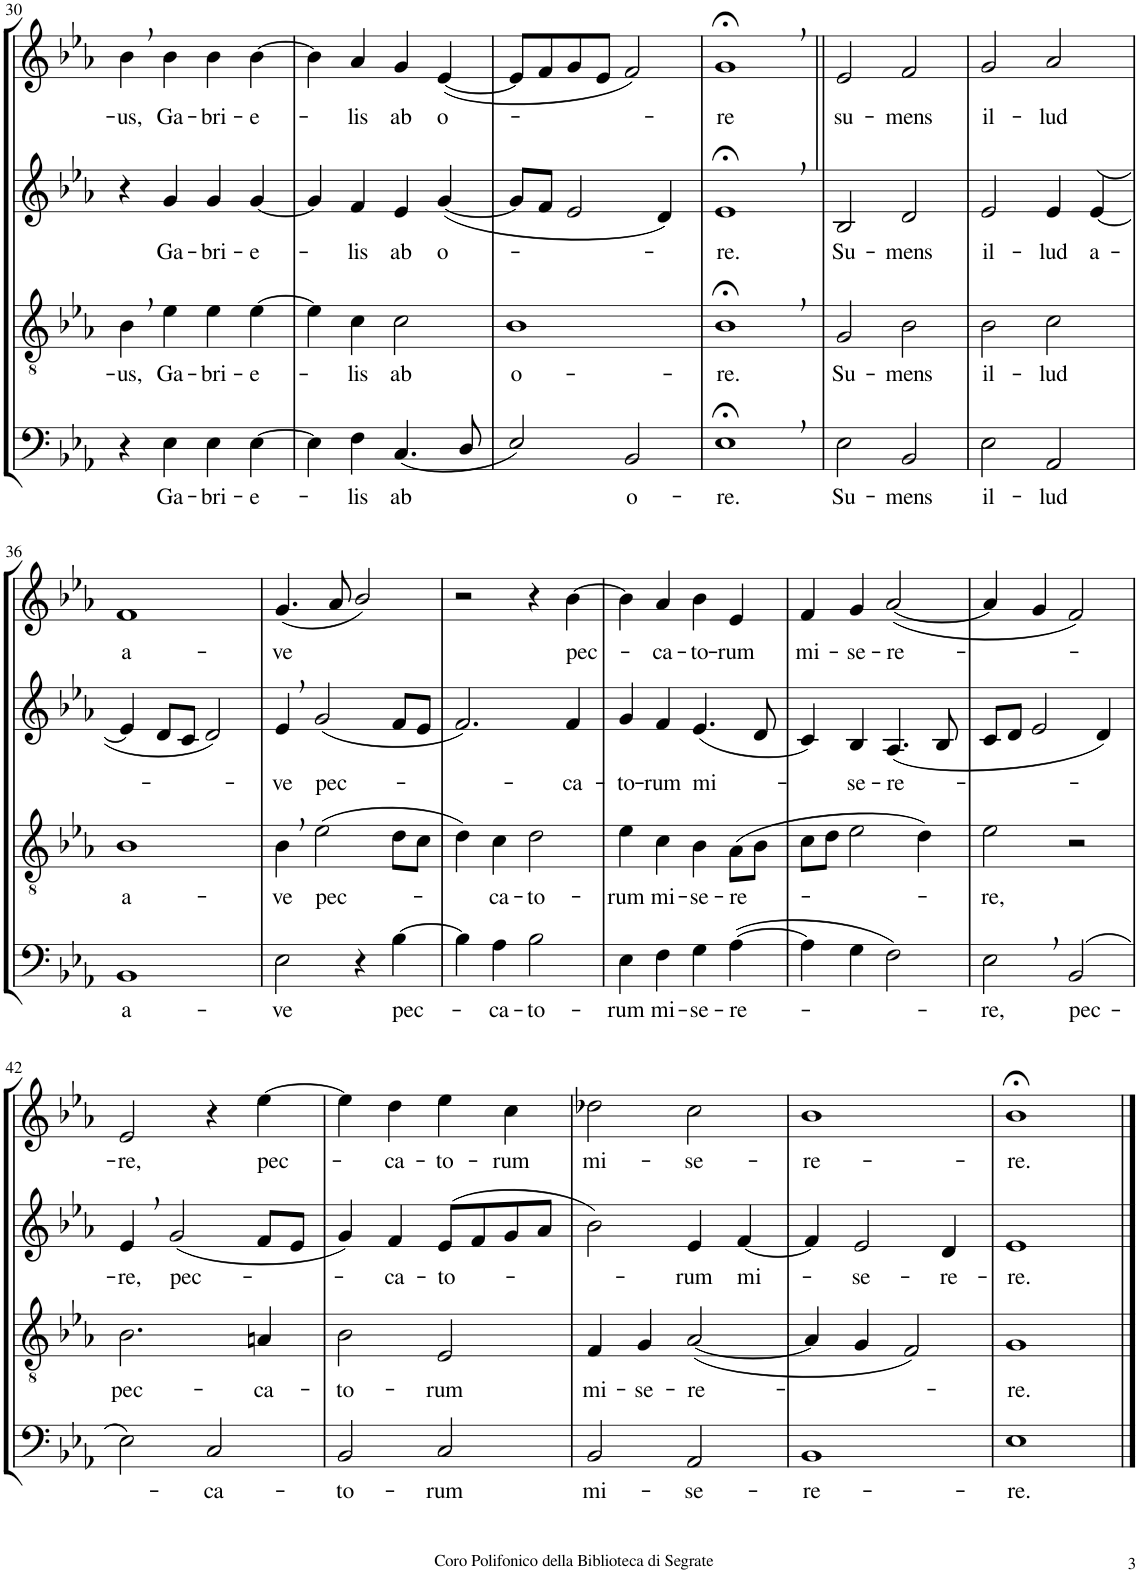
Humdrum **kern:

**kern	**text	**kern	**text	**kern	**text	**kern	**text
*part4	*part4	*part3	*part3	*part2	*part2	*part1	*part1
*staff4	*staff4	*staff3	*staff3	*staff2	*staff2	*staff1	*staff1
*I"Bassi	*	*I"Tenori	*	*I"Contralti	*	*I"Soprani	*
!!LO:PB:g=z
*clefF4	*	*clefGv2	*	*clefG2	*	*clefG2	*
*	*	*	*	*	*	*Trd1c2	*
*k[b-e-a-]	*	*k[b-e-a-]	*	*k[b-e-a-]	*	*k[b-e-a-]	*
*E-:	*	*E-:	*	*E-:	*	*E-:	*
*M4/4	*	*M4/4	*	*M4/4	*	*M4/4	*
*met(c)	*	*met(c)	*	*met(c)	*	*met(c)	*
=30	=30	=30	=30	=30	=30	=30	=30
!	!	!	!LO:LY:b	!	!	!	!LO:LY:b
4r	.	4B-,\	-us,	4r	.	4b-,\	-us,
!	!LO:LY:b	!	!LO:LY:b	!	!LO:LY:b	!	!LO:LY:b
4E-\	Ga-	4e-\	Ga-	4g/	Ga-	4b-\	Ga-
!	!LO:LY:b	!	!LO:LY:b	!	!LO:LY:b	!	!LO:LY:b
4E-\	-bri-	4e-\	-bri-	4g/	-bri-	4b-\	-bri-
!	!LO:LY:b	!	!LO:LY:b	!	!LO:LY:b	!	!LO:LY:b
[4E-\	-e-	[4e-\	-e-	[4g/	-e-	[4b-\	-e-
=31	=31	=31	=31	=31	=31	=31	=31
4E-\]	.	4e-\]	.	4g/]	.	4b-\]	.
!	!LO:LY:b	!	!LO:LY:b	!	!LO:LY:b	!	!LO:LY:b
4F\	-lis	4c\	-lis	4f/	-lis	4a-/	-lis
!	!LO:LY:b	!	!LO:LY:b	!	!LO:LY:b	!	!LO:LY:b
(4.C/	ab	2c\	ab	4e-/	ab	4g/	ab
!	!	!	!	!	!LO:LY:b	!	!LO:LY:b
.	.	.	.	([4g/	o-	([4e-/	o-
8D/	.	.	.	.	.	.	.
=32	=32	=32	=32	=32	=32	=32	=32
!	!	!	!LO:LY:b	!	!	!	!
2E-/)	.	1B-	o-	8g/L]	.	8e-/L]	.
.	.	.	.	8f/J	.	8f/	.
.	.	.	.	2e-/	.	8g/	.
.	.	.	.	.	.	8e-/J	.
!	!LO:LY:b	!	!	!	!	!	!
2BB-/	o-	.	.	.	.	2f/)	.
.	.	.	.	4d/)	.	.	.
=33	=33	=33	=33	=33	=33	=33	=33
!	!LO:LY:b	!	!LO:LY:b	!	!LO:LY:b	!	!LO:LY:b
1E-;<,	-re.	1B-;<,	-re.	1e-;<,	-re.	1g;<,	-re
=34||	=34||	=34||	=34||	=34||	=34||	=34||	=34||
!	!LO:LY:b	!	!LO:LY:b	!	!LO:LY:b	!	!LO:LY:b
2E-\	Su-	2G/	Su-	2B-/	Su-	2e-/	su-
!	!LO:LY:b	!	!LO:LY:b	!	!LO:LY:b	!	!LO:LY:b
2BB-/	-mens	2B-\	-mens	2d/	-mens	2f/	-mens
=35	=35	=35	=35	=35	=35	=35	=35
!	!LO:LY:b	!	!LO:LY:b	!	!LO:LY:b	!	!LO:LY:b
2E-\	il-	2B-\	il-	2e-/	il-	2g/	il-
!	!LO:LY:b	!	!LO:LY:b	!	!LO:LY:b	!	!LO:LY:b
2AA-/	-lud	2c\	-lud	4e-/	-lud	2a-/	-lud
!	!	!	!	!	!LO:LY:b	!	!
.	.	.	.	([4e-/	a-	.	.
!!LO:LB:g=z
=36	=36	=36	=36	=36	=36	=36	=36
!	!LO:LY:b	!	!LO:LY:b	!	!	!	!LO:LY:b
1BB-	a-	1B-	a-	4e-/]	.	1f	a-
.	.	.	.	8d/L	.	.	.
.	.	.	.	8c/J	.	.	.
.	.	.	.	2d/)	.	.	.
=37	=37	=37	=37	=37	=37	=37	=37
!	!LO:LY:b	!	!LO:LY:b	!	!LO:LY:b	!	!LO:LY:b
2E-\	-ve	4B-,\	-ve	4e-,/	-ve	(4.g/	-ve
!	!	!	!LO:LY:b	!	!LO:LY:b	!	!
.	.	(2e-\	pec-	(2g/	pec-	.	.
.	.	.	.	.	.	8a-/	.
4r	.	.	.	.	.	2b-/)	.
!	!LO:LY:b	!	!	!	!	!	!
[4B-\	pec-	8d\L	.	8f/L	.	.	.
.	.	8c\J	.	8e-/J	.	.	.
=38	=38	=38	=38	=38	=38	=38	=38
4B-\]	.	4d\)	.	2.f/)	.	2r	.
!	!LO:LY:b	!	!LO:LY:b	!	!	!	!
4A-\	-ca-	4c\	-ca-	.	.	.	.
!	!LO:LY:b	!	!LO:LY:b	!	!	!	!
2B-\	-to-	2d\	-to-	.	.	4r	.
!	!	!	!	!	!LO:LY:b	!	!LO:LY:b
.	.	.	.	4f/	-ca-	[4b-\	pec-
=39	=39	=39	=39	=39	=39	=39	=39
!	!LO:LY:b	!	!LO:LY:b	!	!LO:LY:b	!	!
4E-\	-rum	4e-\	-rum	4g/	-to-	4b-\]	.
!	!LO:LY:b	!	!LO:LY:b	!	!LO:LY:b	!	!LO:LY:b
4F\	mi-	4c\	mi-	4f/	-rum	4a-/	-ca-
!	!LO:LY:b	!	!LO:LY:b	!	!LO:LY:b	!	!LO:LY:b
4G\	-se-	4B-\	-se-	(4.e-/	mi-	4b-\	-to-
!	!LO:LY:b	!	!LO:LY:b	!	!	!	!LO:LY:b
([4A-\	-re-	(8A-\L	-re-	.	.	4e-/	-rum
.	.	8B-\J	.	8d/	.	.	.
=40	=40	=40	=40	=40	=40	=40	=40
!	!	!	!	!	!	!	!LO:LY:b
4A-\]	.	8c\L	.	4c/)	.	4f/	mi-
.	.	8d\J	.	.	.	.	.
!	!	!	!	!	!LO:LY:b	!	!LO:LY:b
4G\	.	2e-\	.	4B-/	-se-	4g/	-se-
!	!	!	!	!	!LO:LY:b	!	!LO:LY:b
2F\)	.	.	.	(4.A-/	-re-	([2a-/	-re-
.	.	4d\)	.	.	.	.	.
.	.	.	.	8B-/	.	.	.
=41	=41	=41	=41	=41	=41	=41	=41
!	!LO:LY:b	!	!LO:LY:b	!	!	!	!
2E-,\	-re,	2e-\	-re,	8c/L	.	4a-/]	.
.	.	.	.	8d/J	.	.	.
.	.	.	.	2e-/	.	4g/	.
!	!LO:LY:b	!	!	!	!	!	!
(2BB-/	pec-	2r	.	.	.	2f/)	.
.	.	.	.	4d/)	.	.	.
!!LO:LB:g=z
=42	=42	=42	=42	=42	=42	=42	=42
!	!	!	!LO:LY:b	!	!LO:LY:b	!	!LO:LY:b
2E-\)	.	2.B-\	pec-	4e-,/	-re,	2e-/	-re,
!	!	!	!	!	!LO:LY:b	!	!
.	.	.	.	(2g/	pec-	.	.
!	!LO:LY:b	!	!	!	!	!	!
2C/	-ca-	.	.	.	.	4r	.
!	!	!	!LO:LY:b	!	!	!	!LO:LY:b
.	.	4An/	-ca-	8f/L	.	[4ee-\	pec-
.	.	.	.	8e-/J	.	.	.
=43	=43	=43	=43	=43	=43	=43	=43
!	!LO:LY:b	!	!LO:LY:b	!	!	!	!
2BB-/	-to-	2B-\	-to-	4g/)	.	4ee-\]	.
!	!	!	!	!	!LO:LY:b	!	!LO:LY:b
.	.	.	.	4f/	-ca-	4dd\	-ca-
!	!LO:LY:b	!	!LO:LY:b	!	!LO:LY:b	!	!LO:LY:b
2C/	-rum	2E-/	-rum	(8e-/L	-to-	4ee-\	-to-
.	.	.	.	8f/	.	.	.
!	!	!	!	!	!	!	!LO:LY:b
.	.	.	.	8g/	.	4cc\	-rum
.	.	.	.	8a-/J	.	.	.
=44	=44	=44	=44	=44	=44	=44	=44
!	!LO:LY:b	!	!LO:LY:b	!	!	!	!LO:LY:b
2BB-/	mi-	4F/	mi-	2b-\)	.	2dd-X\	mi-
!	!	!	!LO:LY:b	!	!	!	!
.	.	4G/	-se-	.	.	.	.
!	!LO:LY:b	!	!LO:LY:b	!	!LO:LY:b	!	!LO:LY:b
2AA-/	-se-	([2A-/	-re-	4e-/	-rum	2cc\	-se-
!	!	!	!	!	!LO:LY:b	!	!
.	.	.	.	[4f/	mi-	.	.
=45	=45	=45	=45	=45	=45	=45	=45
!	!LO:LY:b	!	!	!	!	!	!LO:LY:b
1BB-	-re-	4A-/]	.	4f/]	.	1b-	-re-
!	!	!	!	!	!LO:LY:b	!	!
.	.	4G/	.	2e-/	-se-	.	.
.	.	2F/)	.	.	.	.	.
!	!	!	!	!	!LO:LY:b	!	!
.	.	.	.	4d/	-re-	.	.
=46	=46	=46	=46	=46	=46	=46	=46
!	!LO:LY:b	!	!LO:LY:b	!	!LO:LY:b	!	!LO:LY:b
1E-	-re.	1G	-re.	1e-	-re.	1b-;<	-re.
==	==	==	==	==	==	==	==
*-	*-	*-	*-	*-	*-	*-	*-
